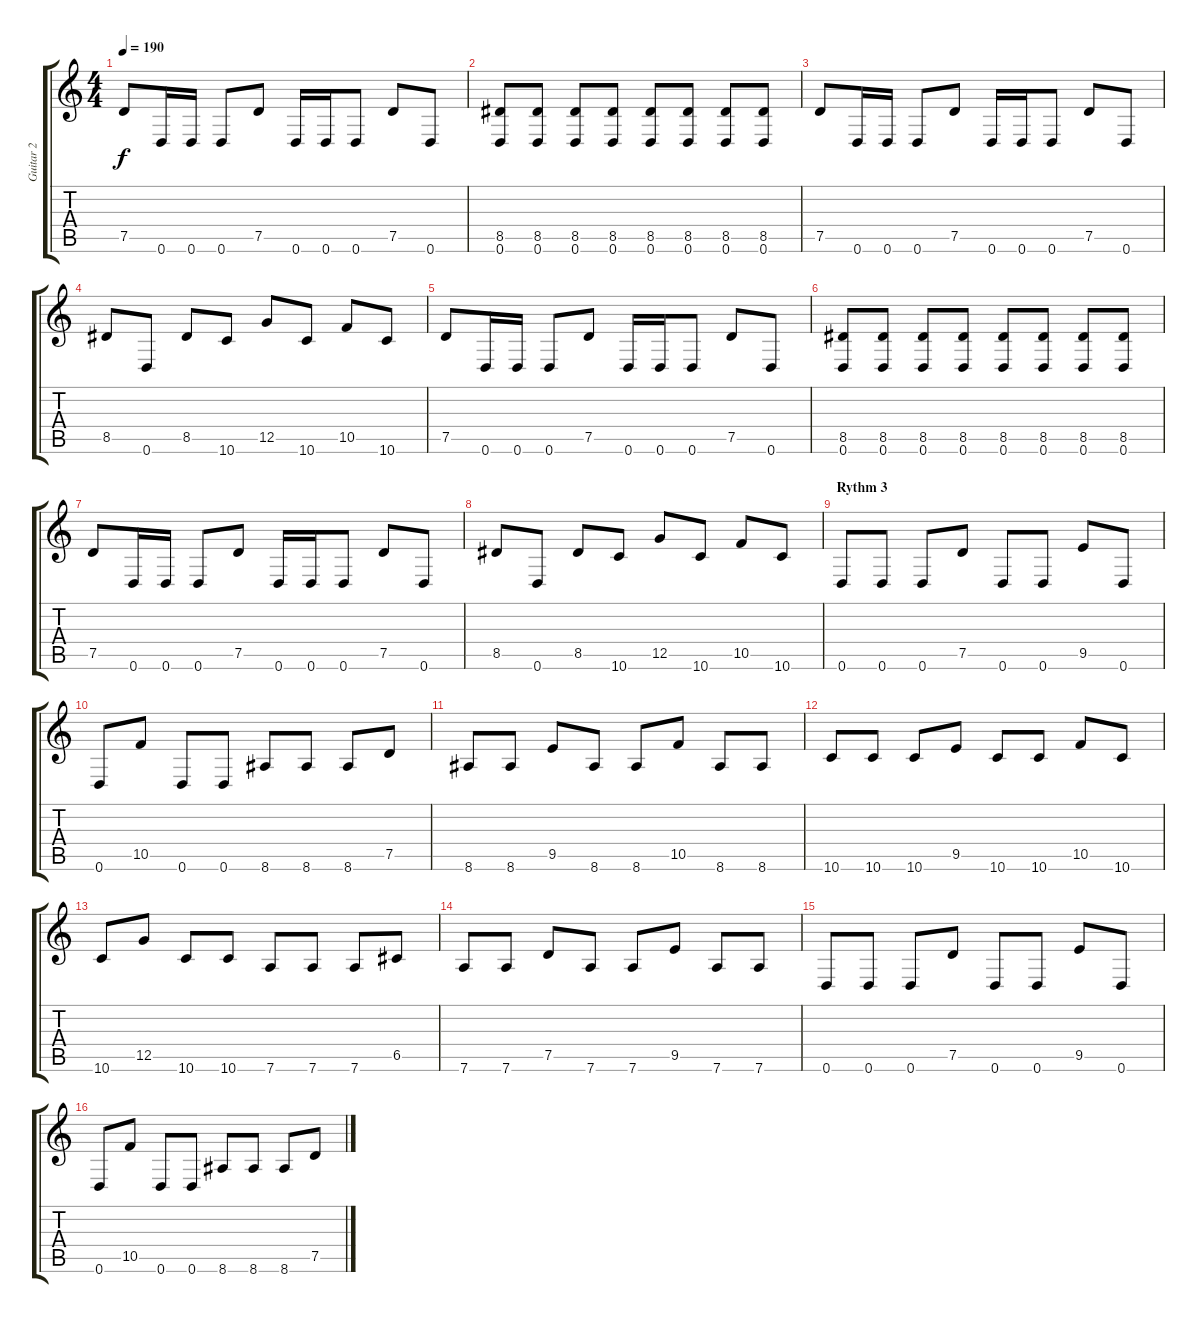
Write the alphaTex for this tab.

\track ("Guitar 2" "Guitar 2") {instrument distortionguitar}
\staff {score tabs}
\tuning (D4 A3 F3 C3 G2 D2) {hide}
\ts (4 4)
\tempo 190
\clef g2
\ks c
7.5.8{dy f} 0.6.16 0.6.16 0.6.8 7.5.8 0.6.16 0.6.16 0.6.8 7.5.8 0.6.8 |
(8.5 0.6).8 (8.5 0.6).8 (8.5 0.6).8 (8.5 0.6).8 (8.5 0.6).8 (8.5 0.6).8 (8.5 0.6).8 (8.5 0.6).8 |
7.5.8 0.6.16 0.6.16 0.6.8 7.5.8 0.6.16 0.6.16 0.6.8 7.5.8 0.6.8 |
8.5.8 0.6.8 8.5.8 10.6.8 12.5.8 10.6.8 10.5.8 10.6.8 |
7.5.8 0.6.16 0.6.16 0.6.8 7.5.8 0.6.16 0.6.16 0.6.8 7.5.8 0.6.8 |
(8.5 0.6).8 (8.5 0.6).8 (8.5 0.6).8 (8.5 0.6).8 (8.5 0.6).8 (8.5 0.6).8 (8.5 0.6).8 (8.5 0.6).8 |
7.5.8 0.6.16 0.6.16 0.6.8 7.5.8 0.6.16 0.6.16 0.6.8 7.5.8 0.6.8 |
8.5.8 0.6.8 8.5.8 10.6.8 12.5.8 10.6.8 10.5.8 10.6.8 |
\section ("" "Rythm 3")
0.6.8 0.6.8 0.6.8 7.5.8 0.6.8 0.6.8 9.5.8 0.6.8 |
0.6.8 10.5.8 0.6.8 0.6.8 8.6.8 8.6.8 8.6.8 7.5.8 |
8.6.8 8.6.8 9.5.8 8.6.8 8.6.8 10.5.8 8.6.8 8.6.8 |
10.6.8 10.6.8 10.6.8 9.5.8 10.6.8 10.6.8 10.5.8 10.6.8 |
10.6.8 12.5.8 10.6.8 10.6.8 7.6.8 7.6.8 7.6.8 6.5.8 |
7.6.8 7.6.8 7.5.8 7.6.8 7.6.8 9.5.8 7.6.8 7.6.8 |
0.6.8 0.6.8 0.6.8 7.5.8 0.6.8 0.6.8 9.5.8 0.6.8 |
0.6.8 10.5.8 0.6.8 0.6.8 8.6.8 8.6.8 8.6.8 7.5.8
